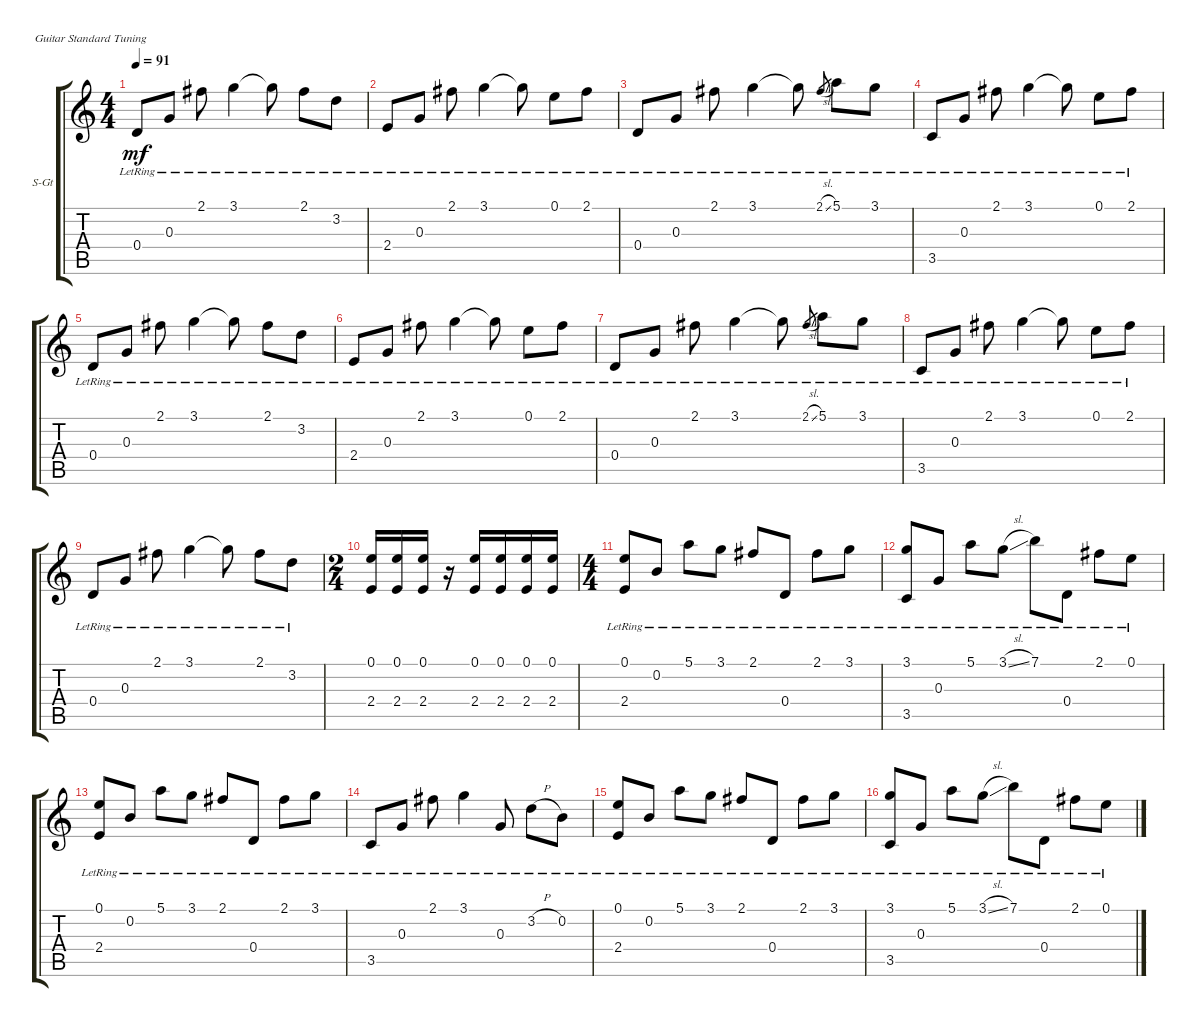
\defaultSystemsLayout 4
\bracketExtendMode groupsimilarinstruments
\firstSystemTrackNameOrientation horizontal
\otherSystemsTrackNameOrientation horizontal
\track ("Steel Guitar" "S-Gt") {instrument acousticguitarsteel}
\staff {score tabs}
\tuning (E4 B3 G3 D3 A2 E2)
\ts (4 4)
\tempo 91
\clef g2
\ks c
0.4{lr}.8{dy mf} 0.3{lr}.8 2.1{lr}.8 3.1{lr}.4 3.1{lr t}.8 2.1{lr}.8 3.2{lr}.8 |
2.4{lr}.8 0.3{lr}.8 2.1{lr}.8 3.1{lr}.4 3.1{lr t}.8 0.1{lr}.8 2.1{lr}.8 |
0.4{lr}.8 0.3{lr}.8 2.1{lr}.8 3.1{lr}.4 3.1{lr t}.8 2.1{sl lr}.8{gr} 5.1{lr}.8 3.1{lr}.8 |
3.5{lr}.8 0.3{lr}.8 2.1{lr}.8 3.1{lr}.4 3.1{lr t}.8 0.1{lr}.8 2.1{lr}.8 |
0.4{lr}.8 0.3{lr}.8 2.1{lr}.8 3.1{lr}.4 3.1{lr t}.8 2.1{lr}.8 3.2{lr}.8 |
2.4{lr}.8 0.3{lr}.8 2.1{lr}.8 3.1{lr}.4 3.1{lr t}.8 0.1{lr}.8 2.1{lr}.8 |
0.4{lr}.8 0.3{lr}.8 2.1{lr}.8 3.1{lr}.4 3.1{lr t}.8 2.1{sl lr}.8{gr} 5.1{lr}.8 3.1{lr}.8 |
3.5{lr}.8 0.3{lr}.8 2.1{lr}.8 3.1{lr}.4 3.1{lr t}.8 0.1{lr}.8 2.1{lr}.8 |
0.4{lr}.8 0.3{lr}.8 2.1{lr}.8 3.1{lr}.4 3.1{lr t}.8 2.1{lr}.8 3.2{lr}.8 |
\ts (2 4)
(0.1 2.4).16 (0.1 2.4).16 (0.1 2.4).16 r.16 (0.1 2.4).16 (0.1 2.4).16 (0.1 2.4).16 (0.1 2.4).16 |
\ts (4 4)
(2.4 0.1{lr}).8 0.2{lr}.8 5.1{lr}.8 3.1{lr}.8 2.1{lr}.8 0.4{lr}.8 2.1{lr}.8 3.1{lr}.8 |
(3.1 3.5{lr}).8 0.3{lr}.8 5.1{lr}.8 3.1{sl lr}.8 7.1{lr}.8 0.4{lr}.8 2.1{lr}.8 0.1{lr}.8 |
(2.4{lr} 0.1{lr}).8 0.2{lr}.8 5.1{lr}.8 3.1{lr}.8 2.1{lr}.8 0.4{lr}.8 2.1{lr}.8 3.1{lr}.8 |
3.5{lr}.8 0.3{lr}.8 2.1{lr}.8 3.1{lr}.4 0.3{lr}.8 3.2{h lr}.8 0.2{lr}.8 |
(2.4 0.1{lr}).8 0.2{lr}.8 5.1{lr}.8 3.1{lr}.8 2.1{lr}.8 0.4{lr}.8 2.1{lr}.8 3.1{lr}.8 |
(3.1 3.5{lr}).8 0.3{lr}.8 5.1{lr}.8 3.1{sl lr}.8 7.1{lr}.8 0.4{lr}.8 2.1{lr}.8 0.1{lr}.8
